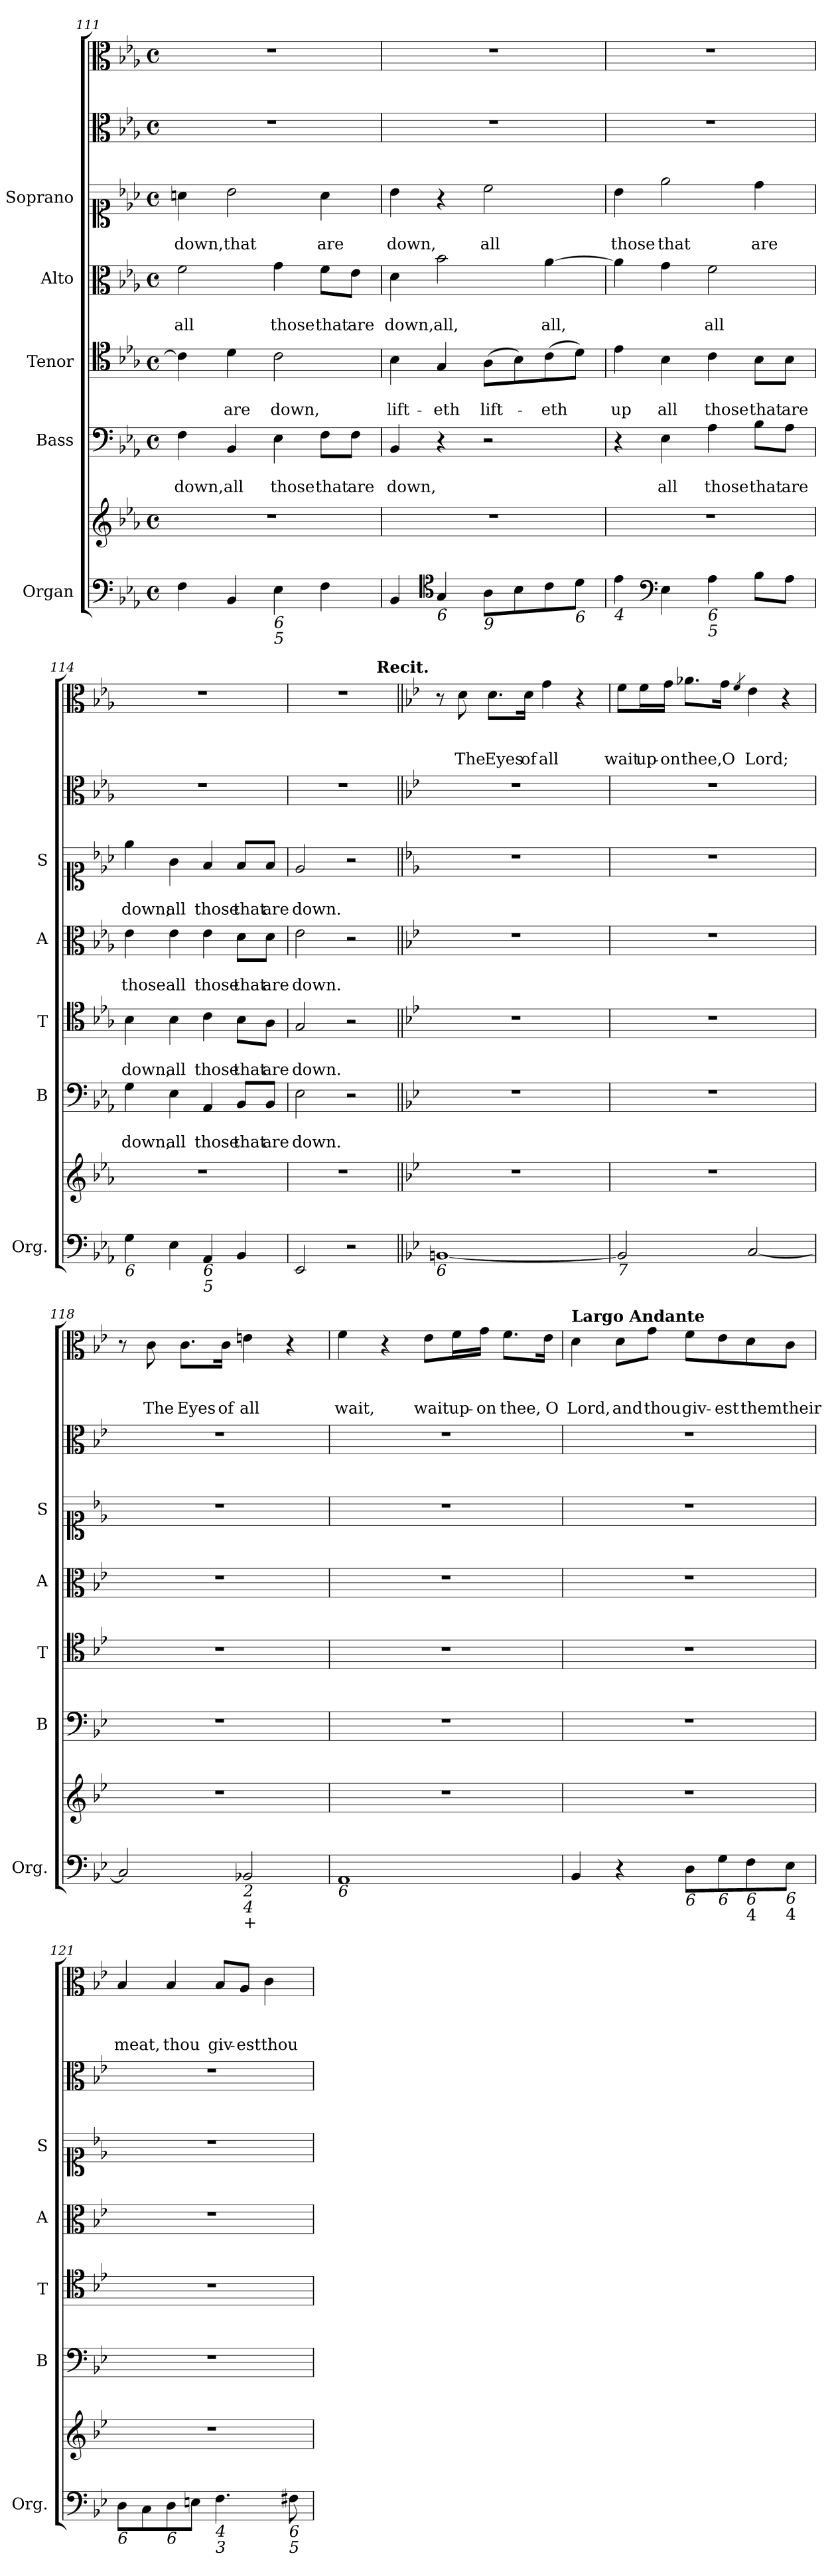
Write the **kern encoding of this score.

**kern	**kern	**kern	**text	**text	**kern	**text	**text	**kern	**text	**text	**kern	**text	**text	**kern	**kern	**text	**text	**text
*part7	*part7	*part6	*part6	*part6	*part5	*part5	*part5	*part4	*part4	*part4	*part3	*part3	*part3	*part2	*part1	*part1	*part1	*part1
*staff8	*staff7	*staff6	*staff6	*staff6	*staff5	*staff5	*staff5	*staff4	*staff4	*staff4	*staff3	*staff3	*staff3	*staff2	*staff1	*staff1	*staff1	*staff1
*I"Organ	*	*I"Bass	*	*	*I"Tenor	*	*	*I"Alto	*	*	*I"Soprano	*	*	*	*	*	*	*
*I'Org.	*	*I'B	*	*	*I'T	*	*	*I'A	*	*	*I'S	*	*	*	*	*	*	*
!!LO:PB:g=z
*clefF4	*clefG2	*clefF4	*	*	*clefC4	*	*	*clefC3	*	*	*clefC1	*	*	*clefC3	*clefC3	*	*	*
*k[b-e-a-]	*k[b-e-a-]	*k[b-e-a-]	*	*	*k[b-e-a-]	*	*	*k[b-e-a-]	*	*	*k[b-e-a-]	*	*	*k[b-e-a-]	*k[b-e-a-]	*	*	*
*E-:	*E-:	*E-:	*	*	*E-:	*	*	*E-:	*	*	*E-:	*	*	*E-:	*E-:	*	*	*
*M4/4	*M4/4	*M4/4	*	*	*M4/4	*	*	*M4/4	*	*	*M4/4	*	*	*M4/4	*M4/4	*	*	*
*met(c)	*met(c)	*met(c)	*	*	*met(c)	*	*	*met(c)	*	*	*met(c)	*	*	*met(c)	*met(c)	*	*	*
=111	=111	=111	=111	=111	=111	=111	=111	=111	=111	=111	=111	=111	=111	=111	=111	=111	=111	=111
!	!	!	!	!LO:LY:b	!	!	!	!	!	!LO:LY:b	!	!	!LO:LY:b	!	!	!	!	!
4F\	1r	4F\	.	down,	4c\]	.	.	2f\	.	all	4an\	.	down,	1r	1r	.	.	.
!	!	!	!	!LO:LY:b	!	!	!LO:LY:b	!	!	!	!	!	!LO:LY:b	!	!	!	!	!
4BB-/	.	4BB-/	.	all	4d\	.	are	.	.	.	2b-\	.	that	.	.	.	.	.
!LO:TX:b:i:t=6	!	!	!	!	!	!	!	!	!	!	!	!	!	!	!	!	!	!
!LO:TX:b:i:t=5	!	!	!	!	!	!	!	!	!	!	!	!	!	!	!	!	!	!
!	!	!	!	!LO:LY:b	!	!	!LO:LY:b	!	!	!LO:LY:b	!	!	!	!	!	!	!	!
4E-\	.	4E-\	.	those	2c\	.	down,	4g\	.	those	.	.	.	.	.	.	.	.
!	!	!	!	!LO:LY:b	!	!	!	!	!	!LO:LY:b	!	!	!LO:LY:b	!	!	!	!	!
4F\	.	8F\L	.	that	.	.	.	8f\L	.	that	4a\	.	are	.	.	.	.	.
!	!	!	!	!LO:LY:b	!	!	!	!	!	!LO:LY:b	!	!	!	!	!	!	!	!
.	.	8F\J	.	are	.	.	.	8e-\J	.	are	.	.	.	.	.	.	.	.
=112	=112	=112	=112	=112	=112	=112	=112	=112	=112	=112	=112	=112	=112	=112	=112	=112	=112	=112
!	!	!	!	!LO:LY:b	!	!	!LO:LY:b	!	!	!LO:LY:b	!	!	!LO:LY:b	!	!	!	!	!
4BB-/	1r	4BB-/	.	down,	4B-\	.	lift-	4d\	.	down,	4b-\	.	down,	1r	1r	.	.	.
*clefC4	*	*	*	*	*	*	*	*	*	*	*	*	*	*	*	*	*	*
!LO:TX:b:i:t=6	!	!	!	!	!	!	!	!	!	!	!	!	!	!	!	!	!	!
!	!	!	!	!	!	!	!LO:LY:b	!	!	!LO:LY:b	!	!	!	!	!	!	!	!
4G/	.	4r	.	.	4G/	.	-eth	2b-\	.	all,	4r	.	.	.	.	.	.	.
!LO:TX:b:i:t=9	!	!	!	!	!	!	!	!	!	!	!	!	!	!	!	!	!	!
!	!	!	!	!	!	!	!LO:LY:b	!	!	!	!	!	!LO:LY:b	!	!	!	!	!
8A-\L	.	2r	.	.	(>8A-\L	.	lift-	.	.	.	2cc\	.	all	.	.	.	.	.
8B-\	.	.	.	.	8B-\)	.	.	.	.	.	.	.	.	.	.	.	.	.
!	!	!	!	!	!	!	!LO:LY:b	!	!	!LO:LY:b	!	!	!	!	!	!	!	!
8c\	.	.	.	.	(>8c\	.	-eth	[4a-\	.	all,	.	.	.	.	.	.	.	.
!LO:TX:b:i:t=6	!	!	!	!	!	!	!	!	!	!	!	!	!	!	!	!	!	!
8d\J	.	.	.	.	8d\J)	.	.	.	.	.	.	.	.	.	.	.	.	.
=113	=113	=113	=113	=113	=113	=113	=113	=113	=113	=113	=113	=113	=113	=113	=113	=113	=113	=113
!LO:TX:b:i:t=4	!	!	!	!	!	!	!	!	!	!	!	!	!	!	!	!	!	!
!	!	!	!	!	!	!	!LO:LY:b	!	!	!	!	!	!LO:LY:b	!	!	!	!	!
4e-\	1r	4r	.	.	4e-\	.	up	4a-\]	.	.	4b-\	.	those	1r	1r	.	.	.
*clefF4	*	*	*	*	*	*	*	*	*	*	*	*	*	*	*	*	*	*
!	!	!	!	!LO:LY:b	!	!	!LO:LY:b	!	!	!	!	!	!LO:LY:b	!	!	!	!	!
4E-\	.	4E-\	.	all	4B-\	.	all	4g\	.	.	2ee-\	.	that	.	.	.	.	.
!LO:TX:b:i:t=6	!	!	!	!	!	!	!	!	!	!	!	!	!	!	!	!	!	!
!LO:TX:b:i:t=5	!	!	!	!	!	!	!	!	!	!	!	!	!	!	!	!	!	!
!	!	!	!	!LO:LY:b	!	!	!LO:LY:b	!	!	!LO:LY:b	!	!	!	!	!	!	!	!
4A-\	.	4A-\	.	those	4c\	.	those	2f\	.	all	.	.	.	.	.	.	.	.
!	!	!	!	!LO:LY:b	!	!	!LO:LY:b	!	!	!	!	!	!LO:LY:b	!	!	!	!	!
8B-\L	.	8B-\L	.	that	8B-\L	.	that	.	.	.	4dd\	.	are	.	.	.	.	.
!	!	!	!	!LO:LY:b	!	!	!LO:LY:b	!	!	!	!	!	!	!	!	!	!	!
8A-\J	.	8A-\J	.	are	8B-\J	.	are	.	.	.	.	.	.	.	.	.	.	.
=114	=114	=114	=114	=114	=114	=114	=114	=114	=114	=114	=114	=114	=114	=114	=114	=114	=114	=114
!LO:TX:b:i:t=6	!	!	!	!	!	!	!	!	!	!	!	!	!	!	!	!	!	!
!	!	!	!	!LO:LY:b	!	!	!LO:LY:b	!	!	!LO:LY:b	!	!	!LO:LY:b	!	!	!	!	!
4G\	1r	4G\	.	down,	4B-\	.	down,	4e-\	.	those	4ee-\	.	down;	1r	1r	.	.	.
!	!	!	!	!LO:LY:b	!	!	!LO:LY:b	!	!	!LO:LY:b	!	!	!LO:LY:b	!	!	!	!	!
4E-\	.	4E-\	.	all	4B-\	.	all	4e-\	.	all	4g\	.	all	.	.	.	.	.
!LO:TX:b:i:t=6	!	!	!	!	!	!	!	!	!	!	!	!	!	!	!	!	!	!
!LO:TX:b:i:t=5	!	!	!	!	!	!	!	!	!	!	!	!	!	!	!	!	!	!
!	!	!	!	!LO:LY:b	!	!	!LO:LY:b	!	!	!LO:LY:b	!	!	!LO:LY:b	!	!	!	!	!
4AA-/	.	4AA-/	.	those	4c\	.	those	4e-\	.	those	4f/	.	those	.	.	.	.	.
!	!	!	!	!LO:LY:b	!	!	!LO:LY:b	!	!	!LO:LY:b	!	!	!LO:LY:b	!	!	!	!	!
4BB-/	.	8BB-/L	.	that	8B-\L	.	that	8d\L	.	that	8f/L	.	that	.	.	.	.	.
!	!	!	!	!LO:LY:b	!	!	!LO:LY:b	!	!	!LO:LY:b	!	!	!LO:LY:b	!	!	!	!	!
.	.	8BB-/J	.	are	8A-\J	.	are	8d\J	.	are	8f/J	.	are	.	.	.	.	.
=115	=115	=115	=115	=115	=115	=115	=115	=115	=115	=115	=115	=115	=115	=115	=115	=115	=115	=115
!	!	!	!	!LO:LY:b	!	!	!LO:LY:b	!	!	!LO:LY:b	!	!	!LO:LY:b	!	!	!	!	!
2EE-/	1r	2E-\	.	down.	2G/	.	down.	2e-\	.	down.	2e-/	.	down.	1r	1r	.	.	.
2r	.	2r	.	.	2r	.	.	2r	.	.	2r	.	.	.	.	.	.	.
!!LO:LB:g=z
!!LO:REH:place=s1:a:B:enc=none:fs=11.4:t=Recit.
=116||	=116||	=116||	=116||	=116||	=116||	=116||	=116||	=116||	=116||	=116||	=116||	=116||	=116||	=116||	=116||	=116||	=116||	=116||
*k[b-e-]	*k[b-e-]	*k[b-e-]	*	*	*k[b-e-]	*	*	*k[b-e-]	*	*	*k[b-e-]	*	*	*k[b-e-]	*k[b-e-]	*	*	*
*B-:	*B-:	*B-:	*	*	*B-:	*	*	*B-:	*	*	*B-:	*	*	*B-:	*B-:	*	*	*
!LO:TX:b:i:t=6	!	!	!	!	!	!	!	!	!	!	!	!	!	!	!	!	!	!
[1BBn	1r	1r	.	.	1r	.	.	1r	.	.	1r	.	.	1r	8r	.	.	.
!	!	!	!	!	!	!	!	!	!	!	!	!	!	!	!	!	!	!LO:LY:b
.	.	.	.	.	.	.	.	.	.	.	.	.	.	.	8d\	.	.	The
!	!	!	!	!	!	!	!	!	!	!	!	!	!	!	!	!	!	!LO:LY:b
.	.	.	.	.	.	.	.	.	.	.	.	.	.	.	8.d\L	.	.	Eyes
!	!	!	!	!	!	!	!	!	!	!	!	!	!	!	!	!	!	!LO:LY:b
.	.	.	.	.	.	.	.	.	.	.	.	.	.	.	16d\Jk	.	.	of
!	!	!	!	!	!	!	!	!	!	!	!	!	!	!	!	!	!	!LO:LY:b
.	.	.	.	.	.	.	.	.	.	.	.	.	.	.	4g\	.	.	all
.	.	.	.	.	.	.	.	.	.	.	.	.	.	.	4r	.	.	.
=117	=117	=117	=117	=117	=117	=117	=117	=117	=117	=117	=117	=117	=117	=117	=117	=117	=117	=117
!LO:TX:b:i:t=7	!	!	!	!	!	!	!	!	!	!	!	!	!	!	!	!	!	!
!	!	!	!	!	!	!	!	!	!	!	!	!	!	!	!	!	!	!LO:LY:b
2BB/]	1r	1r	.	.	1r	.	.	1r	.	.	1r	.	.	1r	8f\L	.	.	wait
!	!	!	!	!	!	!	!	!	!	!	!	!	!	!	!	!	!	!LO:LY:b
.	.	.	.	.	.	.	.	.	.	.	.	.	.	.	16f\L	.	.	up-
!	!	!	!	!	!	!	!	!	!	!	!	!	!	!	!	!	!	!LO:LY:b
.	.	.	.	.	.	.	.	.	.	.	.	.	.	.	16g\JJ	.	.	-on
!	!	!	!	!	!	!	!	!	!	!	!	!	!	!	!	!	!	!LO:LY:b
.	.	.	.	.	.	.	.	.	.	.	.	.	.	.	8.a-X\L	.	.	thee,
!	!	!	!	!	!	!	!	!	!	!	!	!	!	!	!	!	!	!LO:LY:b
.	.	.	.	.	.	.	.	.	.	.	.	.	.	.	16g\Jk	.	.	O
.	.	.	.	.	.	.	.	.	.	.	.	.	.	.	4qf/	.	.	.
!	!	!	!	!	!	!	!	!	!	!	!	!	!	!	!	!	!	!LO:LY:b
[2C/	.	.	.	.	.	.	.	.	.	.	.	.	.	.	4e-\	.	.	Lord;
.	.	.	.	.	.	.	.	.	.	.	.	.	.	.	4r	.	.	.
=118	=118	=118	=118	=118	=118	=118	=118	=118	=118	=118	=118	=118	=118	=118	=118	=118	=118	=118
2C/]	1r	1r	.	.	1r	.	.	1r	.	.	1r	.	.	1r	8r	.	.	.
!	!	!	!	!	!	!	!	!	!	!	!	!	!	!	!	!	!	!LO:LY:b
.	.	.	.	.	.	.	.	.	.	.	.	.	.	.	8c\	.	.	The
!	!	!	!	!	!	!	!	!	!	!	!	!	!	!	!	!	!	!LO:LY:b
.	.	.	.	.	.	.	.	.	.	.	.	.	.	.	8.c\L	.	.	Eyes
!	!	!	!	!	!	!	!	!	!	!	!	!	!	!	!	!	!	!LO:LY:b
.	.	.	.	.	.	.	.	.	.	.	.	.	.	.	16c\Jk	.	.	of
!LO:TX:b:i:t=2	!	!	!	!	!	!	!	!	!	!	!	!	!	!	!	!	!	!
!LO:TX:b:i:t=4	!	!	!	!	!	!	!	!	!	!	!	!	!	!	!	!	!	!
!LO:TX:b:i:t=+	!	!	!	!	!	!	!	!	!	!	!	!	!	!	!	!	!	!
!	!	!	!	!	!	!	!	!	!	!	!	!	!	!	!	!	!	!LO:LY:b
2BB-X/	.	.	.	.	.	.	.	.	.	.	.	.	.	.	4en\	.	.	all
.	.	.	.	.	.	.	.	.	.	.	.	.	.	.	4r	.	.	.
=119	=119	=119	=119	=119	=119	=119	=119	=119	=119	=119	=119	=119	=119	=119	=119	=119	=119	=119
!LO:TX:b:i:t=6	!	!	!	!	!	!	!	!	!	!	!	!	!	!	!	!	!	!
!	!	!	!	!	!	!	!	!	!	!	!	!	!	!	!	!	!	!LO:LY:b
1AA	1r	1r	.	.	1r	.	.	1r	.	.	1r	.	.	1r	4f\	.	.	wait,
.	.	.	.	.	.	.	.	.	.	.	.	.	.	.	4r	.	.	.
!	!	!	!	!	!	!	!	!	!	!	!	!	!	!	!	!	!	!LO:LY:b
.	.	.	.	.	.	.	.	.	.	.	.	.	.	.	8e-\L	.	.	wait
!	!	!	!	!	!	!	!	!	!	!	!	!	!	!	!	!	!	!LO:LY:b
.	.	.	.	.	.	.	.	.	.	.	.	.	.	.	16f\L	.	.	up-
!	!	!	!	!	!	!	!	!	!	!	!	!	!	!	!	!	!	!LO:LY:b
.	.	.	.	.	.	.	.	.	.	.	.	.	.	.	16g\JJ	.	.	-on
!	!	!	!	!	!	!	!	!	!	!	!	!	!	!	!	!	!	!LO:LY:b
.	.	.	.	.	.	.	.	.	.	.	.	.	.	.	8.f\L	.	.	thee,
!	!	!	!	!	!	!	!	!	!	!	!	!	!	!	!	!	!	!LO:LY:b
.	.	.	.	.	.	.	.	.	.	.	.	.	.	.	16e-\Jk	.	.	O
!!LO:LB:g=z
=120	=120	=120	=120	=120	=120	=120	=120	=120	=120	=120	=120	=120	=120	=120	=120	=120	=120	=120
*	*	*	*	*	*	*	*	*	*	*	*	*	*	*	*MM80	*	*	*
!	!	!	!	!	!	!	!	!	!	!	!	!	!	!	!LO:TX:a:B:t=Largo Andante	!	!	!
!	!	!	!	!	!	!	!	!	!	!	!	!	!	!	!	!	!	!LO:LY:b
4BB-/	1r	1r	.	.	1r	.	.	1r	.	.	1r	.	.	1r	4d\	.	.	Lord,
!	!	!	!	!	!	!	!	!	!	!	!	!	!	!	!	!	!	!LO:LY:b
4r	.	.	.	.	.	.	.	.	.	.	.	.	.	.	8d\L	.	.	and
!	!	!	!	!	!	!	!	!	!	!	!	!	!	!	!	!	!	!LO:LY:b
.	.	.	.	.	.	.	.	.	.	.	.	.	.	.	8g\J	.	.	thou
!LO:TX:b:i:t=6	!	!	!	!	!	!	!	!	!	!	!	!	!	!	!	!	!	!
!	!	!	!	!	!	!	!	!	!	!	!	!	!	!	!	!	!	!LO:LY:b
8D\L	.	.	.	.	.	.	.	.	.	.	.	.	.	.	8f\L	.	.	giv-
!LO:TX:b:i:t=6	!	!	!	!	!	!	!	!	!	!	!	!	!	!	!	!	!	!
!	!	!	!	!	!	!	!	!	!	!	!	!	!	!	!	!	!	!LO:LY:b
8G\	.	.	.	.	.	.	.	.	.	.	.	.	.	.	8e-\	.	.	-est
!LO:TX:b:i:t=6	!	!	!	!	!	!	!	!	!	!	!	!	!	!	!	!	!	!
!LO:TX:b:t=4	!	!	!	!	!	!	!	!	!	!	!	!	!	!	!	!	!	!
!	!	!	!	!	!	!	!	!	!	!	!	!	!	!	!	!	!	!LO:LY:b
8F\	.	.	.	.	.	.	.	.	.	.	.	.	.	.	8d\	.	.	them
!LO:TX:b:i:t=6	!	!	!	!	!	!	!	!	!	!	!	!	!	!	!	!	!	!
!LO:TX:b:t=4	!	!	!	!	!	!	!	!	!	!	!	!	!	!	!	!	!	!
!	!	!	!	!	!	!	!	!	!	!	!	!	!	!	!	!	!	!LO:LY:b
8E-\J	.	.	.	.	.	.	.	.	.	.	.	.	.	.	8c\J	.	.	their
=121	=121	=121	=121	=121	=121	=121	=121	=121	=121	=121	=121	=121	=121	=121	=121	=121	=121	=121
!LO:TX:b:i:t=6	!	!	!	!	!	!	!	!	!	!	!	!	!	!	!	!	!	!
!	!	!	!	!	!	!	!	!	!	!	!	!	!	!	!	!	!	!LO:LY:b
8D\L	1r	1r	.	.	1r	.	.	1r	.	.	1r	.	.	1r	4B-/	.	.	meat,
8C\	.	.	.	.	.	.	.	.	.	.	.	.	.	.	.	.	.	.
!LO:TX:b:i:t=6	!	!	!	!	!	!	!	!	!	!	!	!	!	!	!	!	!	!
!	!	!	!	!	!	!	!	!	!	!	!	!	!	!	!	!	!	!LO:LY:b
8D\	.	.	.	.	.	.	.	.	.	.	.	.	.	.	4B-/	.	.	thou
8En\J	.	.	.	.	.	.	.	.	.	.	.	.	.	.	.	.	.	.
!LO:TX:b:i:t=4	!	!	!	!	!	!	!	!	!	!	!	!	!	!	!	!	!	!
!LO:TX:b:i:t=3	!	!	!	!	!	!	!	!	!	!	!	!	!	!	!	!	!	!
!	!	!	!	!	!	!	!	!	!	!	!	!	!	!	!	!	!	!LO:LY:b
4.F\	.	.	.	.	.	.	.	.	.	.	.	.	.	.	8B-/L	.	.	giv-
!	!	!	!	!	!	!	!	!	!	!	!	!	!	!	!	!	!	!LO:LY:b
.	.	.	.	.	.	.	.	.	.	.	.	.	.	.	8A/J	.	.	-est
!	!	!	!	!	!	!	!	!	!	!	!	!	!	!	!	!	!	!LO:LY:b
.	.	.	.	.	.	.	.	.	.	.	.	.	.	.	4c\	.	.	thou
!LO:TX:b:i:t=6	!	!	!	!	!	!	!	!	!	!	!	!	!	!	!	!	!	!
!LO:TX:b:i:t=5	!	!	!	!	!	!	!	!	!	!	!	!	!	!	!	!	!	!
8F#X\	.	.	.	.	.	.	.	.	.	.	.	.	.	.	.	.	.	.
=	=	=	=	=	=	=	=	=	=	=	=	=	=	=	=	=	=	=
*-	*-	*-	*-	*-	*-	*-	*-	*-	*-	*-	*-	*-	*-	*-	*-	*-	*-	*-
